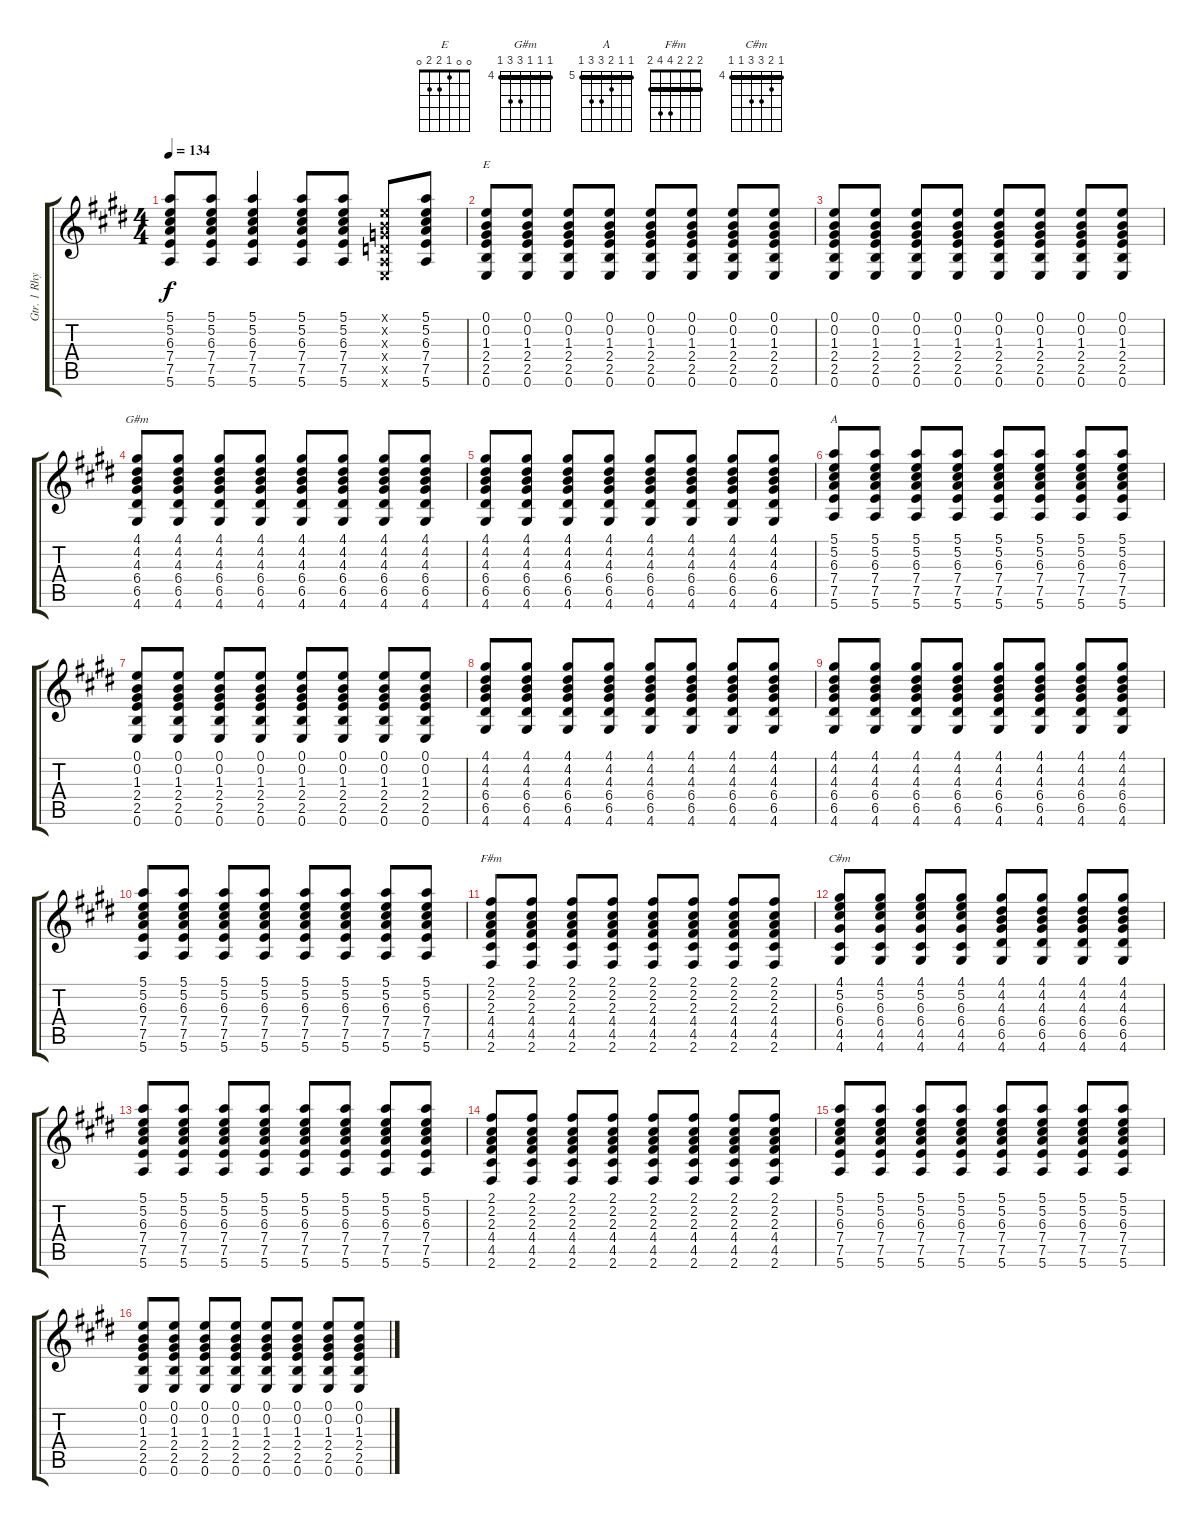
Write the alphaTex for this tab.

\track ("Gtr. 1 Rhythm" "Gtr. 1 Rhy") {instrument acousticguitarsteel}
\staff {score tabs}
\tuning (E4 B3 G3 D3 A2 E2) {hide}
\chord ("E" 0 0 1 2 2 0)
\chord ("G#m" 4 4 4 6 6 4) {firstfret 4 barre 4}
\chord ("A" 5 5 6 7 7 5) {firstfret 5 barre 5}
\chord ("F#m" 2 2 2 4 4 2) {barre 2}
\chord ("C#m" 4 5 6 6 4 4) {firstfret 4 barre 4}
\ts (4 4)
\tempo 134
\clef g2
\ks c#minor
(5.1 5.2 6.3 7.4 7.5 5.6).8{dy f} (5.1 5.2 6.3 7.4 7.5 5.6).8 (5.1 5.2 6.3 7.4 7.5 5.6).4 (5.1 5.2 6.3 7.4 7.5 5.6).8 (5.1 5.2 6.3 7.4 7.5 5.6).8 (0.1{x} 0.2{x} 0.3{x} 0.4{x} 0.5{x} 0.6{x}).8 (5.1 5.2 6.3 7.4 7.5 5.6).8 |
(0.1 0.2 1.3 2.4 2.5 0.6).8{ch "E"} (0.1 0.2 1.3 2.4 2.5 0.6).8 (0.1 0.2 1.3 2.4 2.5 0.6).8 (0.1 0.2 1.3 2.4 2.5 0.6).8 (0.1 0.2 1.3 2.4 2.5 0.6).8 (0.1 0.2 1.3 2.4 2.5 0.6).8 (0.1 0.2 1.3 2.4 2.5 0.6).8 (0.1 0.2 1.3 2.4 2.5 0.6).8 |
(0.1 0.2 1.3 2.4 2.5 0.6).8 (0.1 0.2 1.3 2.4 2.5 0.6).8 (0.1 0.2 1.3 2.4 2.5 0.6).8 (0.1 0.2 1.3 2.4 2.5 0.6).8 (0.1 0.2 1.3 2.4 2.5 0.6).8 (0.1 0.2 1.3 2.4 2.5 0.6).8 (0.1 0.2 1.3 2.4 2.5 0.6).8 (0.1 0.2 1.3 2.4 2.5 0.6).8 |
(4.1 4.2 4.3 6.4 6.5 4.6).8{ch "G#m"} (4.1 4.2 4.3 6.4 6.5 4.6).8 (4.1 4.2 4.3 6.4 6.5 4.6).8 (4.1 4.2 4.3 6.4 6.5 4.6).8 (4.1 4.2 4.3 6.4 6.5 4.6).8 (4.1 4.2 4.3 6.4 6.5 4.6).8 (4.1 4.2 4.3 6.4 6.5 4.6).8 (4.1 4.2 4.3 6.4 6.5 4.6).8 |
(4.1 4.2 4.3 6.4 6.5 4.6).8 (4.1 4.2 4.3 6.4 6.5 4.6).8 (4.1 4.2 4.3 6.4 6.5 4.6).8 (4.1 4.2 4.3 6.4 6.5 4.6).8 (4.1 4.2 4.3 6.4 6.5 4.6).8 (4.1 4.2 4.3 6.4 6.5 4.6).8 (4.1 4.2 4.3 6.4 6.5 4.6).8 (4.1 4.2 4.3 6.4 6.5 4.6).8 |
(5.1 5.2 6.3 7.4 7.5 5.6).8{ch "A"} (5.1 5.2 6.3 7.4 7.5 5.6).8 (5.1 5.2 6.3 7.4 7.5 5.6).8 (5.1 5.2 6.3 7.4 7.5 5.6).8 (5.1 5.2 6.3 7.4 7.5 5.6).8 (5.1 5.2 6.3 7.4 7.5 5.6).8 (5.1 5.2 6.3 7.4 7.5 5.6).8 (5.1 5.2 6.3 7.4 7.5 5.6).8 |
(0.1 0.2 1.3 2.4 2.5 0.6).8 (0.1 0.2 1.3 2.4 2.5 0.6).8 (0.1 0.2 1.3 2.4 2.5 0.6).8 (0.1 0.2 1.3 2.4 2.5 0.6).8 (0.1 0.2 1.3 2.4 2.5 0.6).8 (0.1 0.2 1.3 2.4 2.5 0.6).8 (0.1 0.2 1.3 2.4 2.5 0.6).8 (0.1 0.2 1.3 2.4 2.5 0.6).8 |
(4.1 4.2 4.3 6.4 6.5 4.6).8 (4.1 4.2 4.3 6.4 6.5 4.6).8 (4.1 4.2 4.3 6.4 6.5 4.6).8 (4.1 4.2 4.3 6.4 6.5 4.6).8 (4.1 4.2 4.3 6.4 6.5 4.6).8 (4.1 4.2 4.3 6.4 6.5 4.6).8 (4.1 4.2 4.3 6.4 6.5 4.6).8 (4.1 4.2 4.3 6.4 6.5 4.6).8 |
(4.1 4.2 4.3 6.4 6.5 4.6).8 (4.1 4.2 4.3 6.4 6.5 4.6).8 (4.1 4.2 4.3 6.4 6.5 4.6).8 (4.1 4.2 4.3 6.4 6.5 4.6).8 (4.1 4.2 4.3 6.4 6.5 4.6).8 (4.1 4.2 4.3 6.4 6.5 4.6).8 (4.1 4.2 4.3 6.4 6.5 4.6).8 (4.1 4.2 4.3 6.4 6.5 4.6).8 |
(5.1 5.2 6.3 7.4 7.5 5.6).8 (5.1 5.2 6.3 7.4 7.5 5.6).8 (5.1 5.2 6.3 7.4 7.5 5.6).8 (5.1 5.2 6.3 7.4 7.5 5.6).8 (5.1 5.2 6.3 7.4 7.5 5.6).8 (5.1 5.2 6.3 7.4 7.5 5.6).8 (5.1 5.2 6.3 7.4 7.5 5.6).8 (5.1 5.2 6.3 7.4 7.5 5.6).8 |
(2.1 2.2 2.3 4.4 4.5 2.6).8{ch "F#m"} (2.1 2.2 2.3 4.4 4.5 2.6).8 (2.1 2.2 2.3 4.4 4.5 2.6).8 (2.1 2.2 2.3 4.4 4.5 2.6).8 (2.1 2.2 2.3 4.4 4.5 2.6).8 (2.1 2.2 2.3 4.4 4.5 2.6).8 (2.1 2.2 2.3 4.4 4.5 2.6).8 (2.1 2.2 2.3 4.4 4.5 2.6).8 |
(4.1 5.2 6.3 6.4 4.5 4.6).8{ch "C#m"} (4.1 5.2 6.3 6.4 4.5 4.6).8 (4.1 5.2 6.3 6.4 4.5 4.6).8 (4.1 5.2 6.3 6.4 4.5 4.6).8 (4.1 4.2 4.3 6.4 6.5 4.6).8 (4.1 4.2 4.3 6.4 6.5 4.6).8 (4.1 4.2 4.3 6.4 6.5 4.6).8 (4.1 4.2 4.3 6.4 6.5 4.6).8 |
(5.1 5.2 6.3 7.4 7.5 5.6).8 (5.1 5.2 6.3 7.4 7.5 5.6).8 (5.1 5.2 6.3 7.4 7.5 5.6).8 (5.1 5.2 6.3 7.4 7.5 5.6).8 (5.1 5.2 6.3 7.4 7.5 5.6).8 (5.1 5.2 6.3 7.4 7.5 5.6).8 (5.1 5.2 6.3 7.4 7.5 5.6).8 (5.1 5.2 6.3 7.4 7.5 5.6).8 |
(2.1 2.2 2.3 4.4 4.5 2.6).8 (2.1 2.2 2.3 4.4 4.5 2.6).8 (2.1 2.2 2.3 4.4 4.5 2.6).8 (2.1 2.2 2.3 4.4 4.5 2.6).8 (2.1 2.2 2.3 4.4 4.5 2.6).8 (2.1 2.2 2.3 4.4 4.5 2.6).8 (2.1 2.2 2.3 4.4 4.5 2.6).8 (2.1 2.2 2.3 4.4 4.5 2.6).8 |
(5.1 5.2 6.3 7.4 7.5 5.6).8 (5.1 5.2 6.3 7.4 7.5 5.6).8 (5.1 5.2 6.3 7.4 7.5 5.6).8 (5.1 5.2 6.3 7.4 7.5 5.6).8 (5.1 5.2 6.3 7.4 7.5 5.6).8 (5.1 5.2 6.3 7.4 7.5 5.6).8 (5.1 5.2 6.3 7.4 7.5 5.6).8 (5.1 5.2 6.3 7.4 7.5 5.6).8 |
(0.1 0.2 1.3 2.4 2.5 0.6).8 (0.1 0.2 1.3 2.4 2.5 0.6).8 (0.1 0.2 1.3 2.4 2.5 0.6).8 (0.1 0.2 1.3 2.4 2.5 0.6).8 (0.1 0.2 1.3 2.4 2.5 0.6).8 (0.1 0.2 1.3 2.4 2.5 0.6).8 (0.1 0.2 1.3 2.4 2.5 0.6).8 (0.1 0.2 1.3 2.4 2.5 0.6).8
